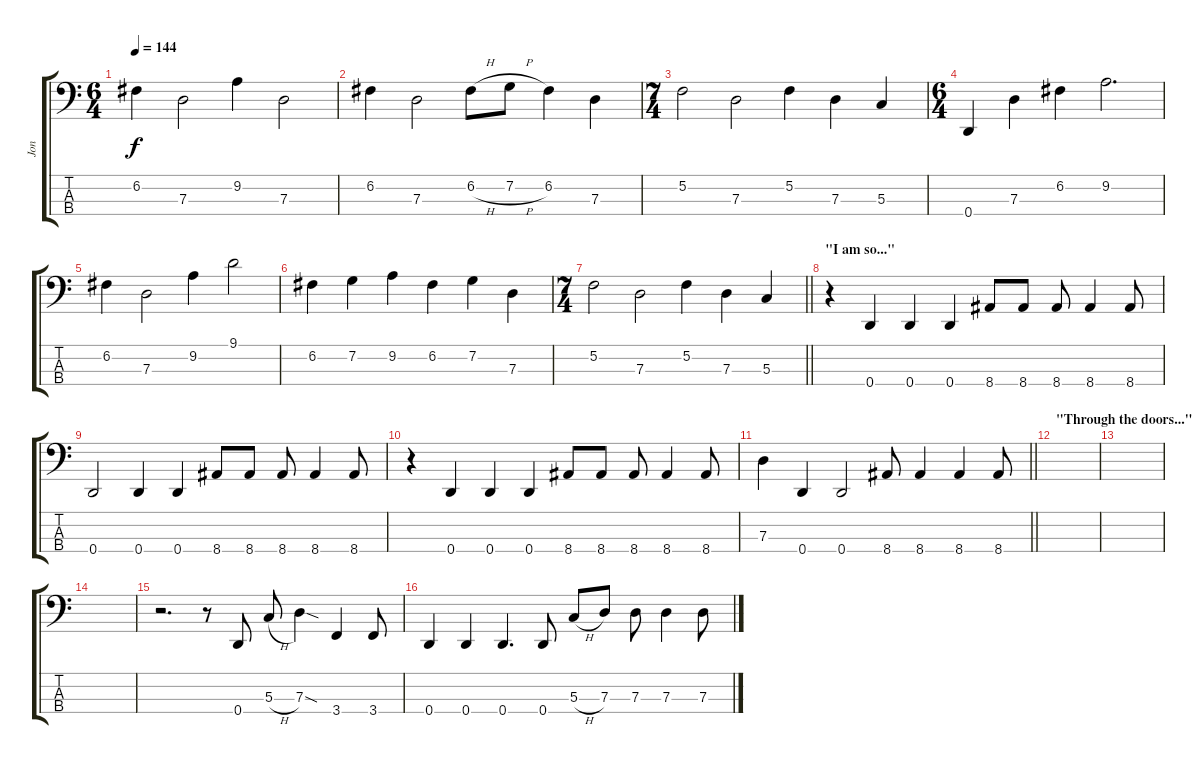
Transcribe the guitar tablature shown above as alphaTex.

\track ("Jon" "Jon") {instrument electricbassfinger}
\staff {score tabs}
\tuning (F2 C2 G1 D1) {hide}
\ts (6 4)
\tempo 144
\clef f4
\ks c
6.2.4{dy f} 7.3.2 9.2.4 7.3.2 |
6.2.4 7.3.2 6.2{h}.8 7.2{h}.8 6.2.4 7.3.4 |
\ts (7 4)
5.2.2 7.3.2 5.2.4 7.3.4 5.3.4 |
\ts (6 4)
0.4.4 7.3.4 6.2.4 9.2.2{d} |
6.2.4 7.3.2 9.2.4 9.1.2 |
6.2.4 7.2.4 9.2.4 6.2.4 7.2.4 7.3.4 |
\ts (7 4)
\barLineRight lightlight
5.2.2 7.3.2 5.2.4 7.3.4 5.3.4 |
\section ("" "\"I am so...\"")
r.4 0.4.4 0.4.4 0.4.4 8.4.8 8.4.8 8.4.8 8.4.4 8.4.8 |
0.4.2 0.4.4 0.4.4 8.4.8 8.4.8 8.4.8 8.4.4 8.4.8 |
r.4 0.4.4 0.4.4 0.4.4 8.4.8 8.4.8 8.4.8 8.4.4 8.4.8 |
\barLineRight lightlight
7.3.4 0.4.4 0.4.2 8.4.8 8.4.4 8.4.4 8.4.8 |
\section ("" "\"Through the doors...\"")
|
|
|
r.2{d} r.8 0.4.8 5.3{h}.8 7.3{sod}.4 3.4.4 3.4.8 |
0.4.4 0.4.4 0.4.4{d} 0.4.8 5.3{h}.8 7.3.8 7.3.8 7.3.4 7.3.8
